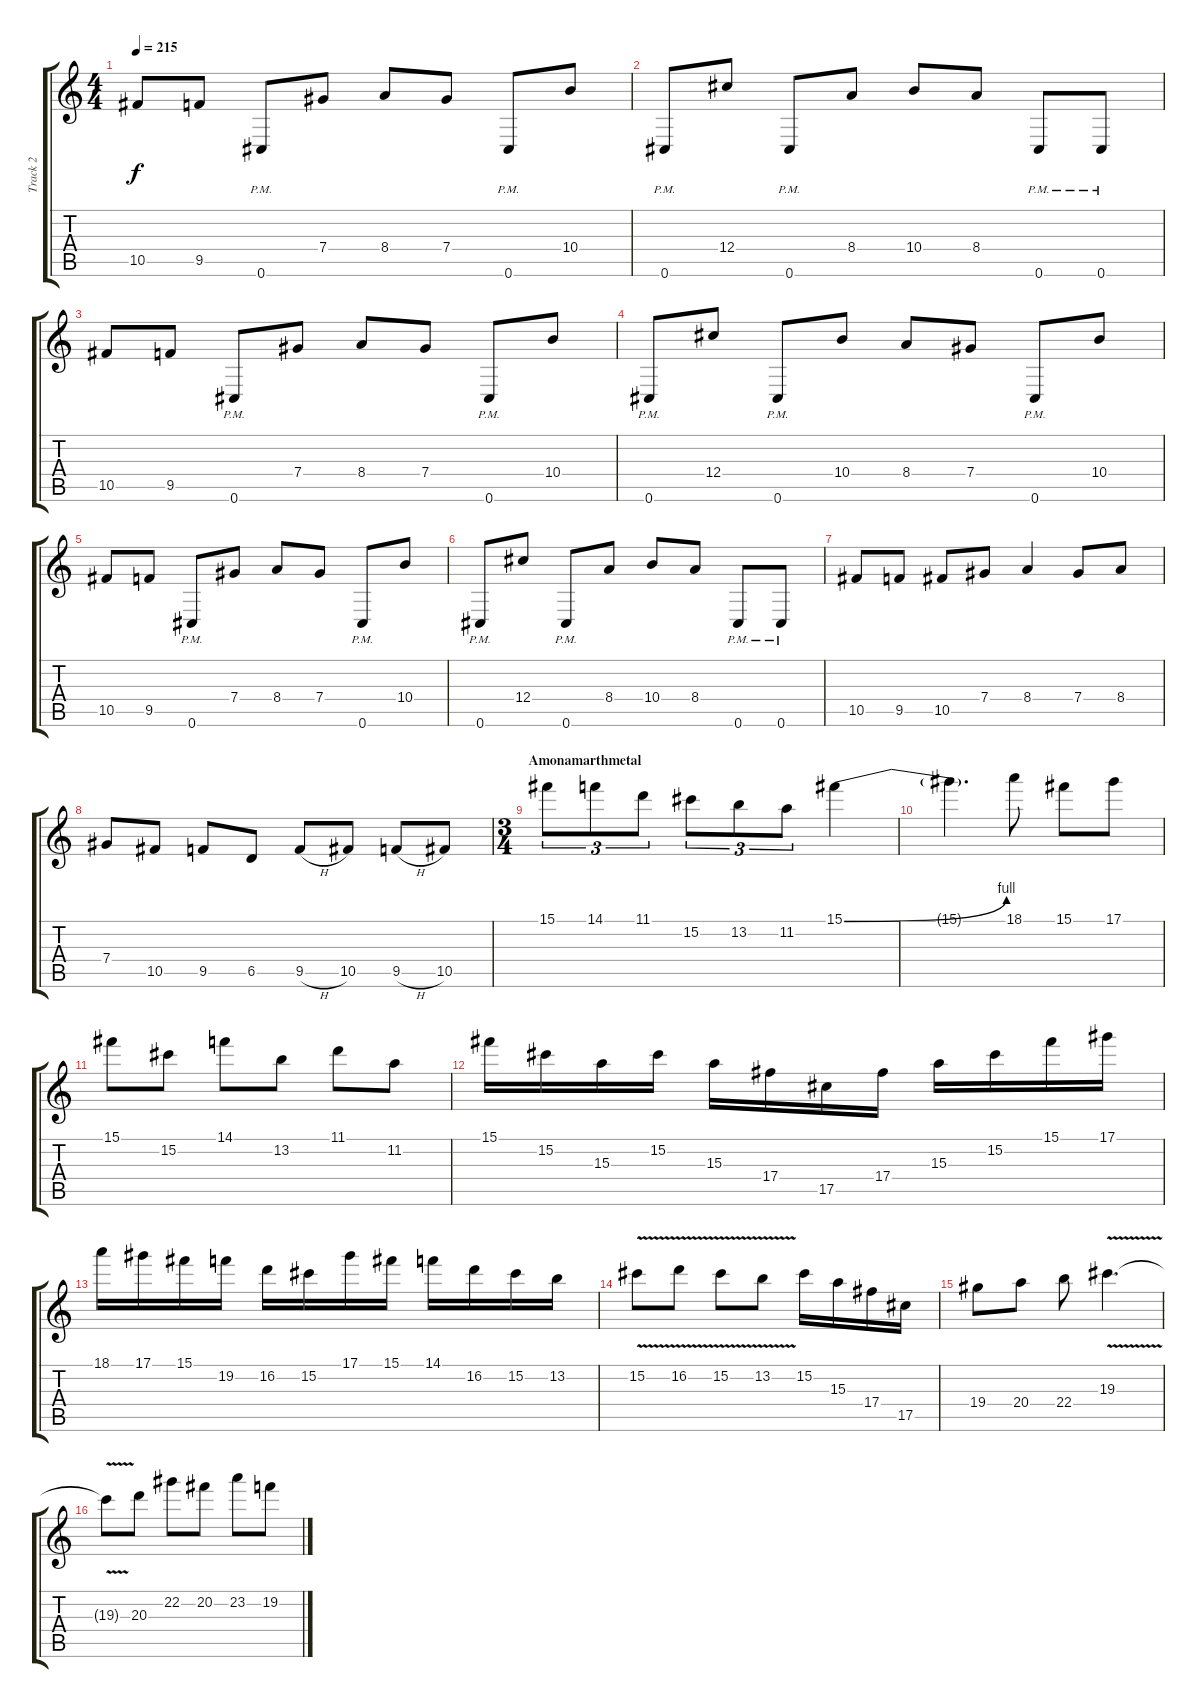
\track ("Track 2" "Track 2") {instrument distortionguitar}
\staff {score tabs}
\tuning (Eb4 Bb3 Gb3 Db3 Ab2 Db2) {hide}
\ts (4 4)
\tempo 215
\clef g2
\ks c
10.5.8{dy f} 9.5.8 0.6{pm}.8 7.4.8 8.4.8 7.4.8 0.6{pm}.8 10.4.8 |
0.6{pm}.8 12.4.8 0.6{pm}.8 8.4.8 10.4.8 8.4.8 0.6{pm}.8 0.6{pm}.8 |
10.5.8 9.5.8 0.6{pm}.8 7.4.8 8.4.8 7.4.8 0.6{pm}.8 10.4.8 |
0.6{pm}.8 12.4.8 0.6{pm}.8 10.4.8 8.4.8 7.4.8 0.6{pm}.8 10.4.8 |
10.5.8 9.5.8 0.6{pm}.8 7.4.8 8.4.8 7.4.8 0.6{pm}.8 10.4.8 |
0.6{pm}.8 12.4.8 0.6{pm}.8 8.4.8 10.4.8 8.4.8 0.6{pm}.8 0.6{pm}.8 |
10.5.8 9.5.8 10.5.8 7.4.8 8.4.4 7.4.8 8.4.8 |
7.4.8 10.5.8 9.5.8 6.5.8 9.5{h}.8 10.5.8 9.5{h}.8 10.5.8 |
\ts (3 4)
\section ("" "Amonamarthmetal")
15.1.8{tu (3 2)} 14.1.8{tu (3 2)} 11.1.8{tu (3 2)} 15.2.8{tu (3 2)} 13.2.8{tu (3 2)} 11.2.8{tu (3 2)} 15.1{be (bend 0 0 60 4)}.4 |
15.1{t}.4{d} 18.1.8 15.1.8 17.1.8 |
15.1.8 15.2.8 14.1.8 13.2.8 11.1.8 11.2.8 |
15.1.16 15.2.16 15.3.16 15.2.16 15.3.16 17.4.16 17.5.16 17.4.16 15.3.16 15.2.16 15.1.16 17.1.16 |
18.1.16 17.1.16 15.1.16 19.2.16 16.2.16 15.2.16 17.1.16 15.1.16 14.1.16 16.2.16 15.2.16 13.2.16 |
15.2{v}.8 16.2{v}.8 15.2{v}.8 13.2{v}.8 15.2.16 15.3.16 17.4.16 17.5.16 |
19.4.8 20.4.8 22.4.8 19.3{v}.4{d} |
19.3{t}.8 20.3.8 22.2.8 20.2.8 23.2.8 19.2.8
